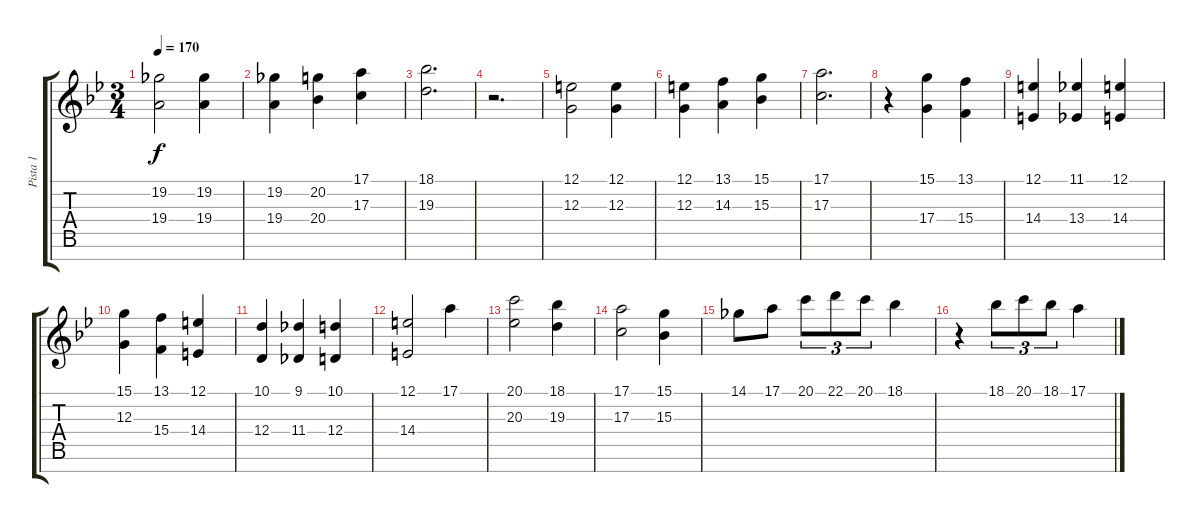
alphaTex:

\track ("Pista 1" "Pista 1") {instrument acousticgrandpiano}
\staff {score tabs}
\tuning (E4 B3 G3 D3 A2 E2 B1) {hide}
\ts (3 4)
\tempo 170
\clef g2
\ks bb
(19.2 19.4).2{dy f} (19.2 19.4).4 |
(19.2 19.4).4 (20.2 20.4).4 (17.1 17.3).4 |
(18.1 19.3).2{d} |
r.2{d} |
(12.1 12.3).2 (12.1 12.3).4 |
(12.1 12.3).4 (13.1 14.3).4 (15.1 15.3).4 |
(17.1 17.3).2{d} |
r.4 (15.1 17.4).4 (13.1 15.4).4 |
(12.1 14.4).4 (11.1 13.4).4 (12.1 14.4).4 |
(15.1 12.3).4 (13.1 15.4).4 (12.1 14.4).4 |
(10.1 12.4).4 (9.1 11.4).4 (10.1 12.4).4 |
(12.1 14.4).2 17.1.4 |
(20.1 20.3).2 (18.1 19.3).4 |
(17.1 17.3).2 (15.1 15.3).4 |
14.1.8 17.1.8 20.1.8{tu (3 2)} 22.1.8{tu (3 2)} 20.1.8{tu (3 2)} 18.1.4 |
r.4 18.1.8{tu (3 2)} 20.1.8{tu (3 2)} 18.1.8{tu (3 2)} 17.1.4
